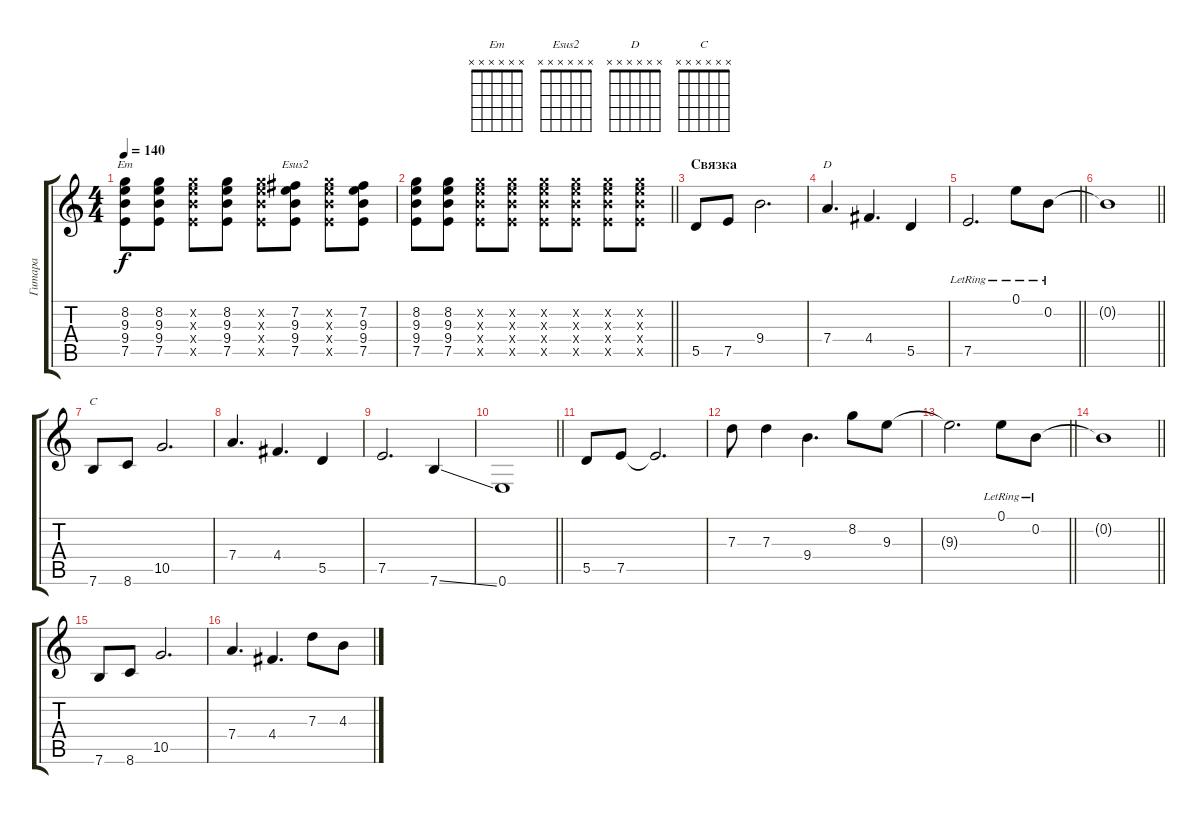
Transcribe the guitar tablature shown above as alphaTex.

\track ("Гитара" "Гитара") {instrument acousticguitarsteel}
\staff {score tabs}
\tuning (E4 B3 G3 D3 A2 E2) {hide}
\chord ("Em" x x x x x x)
\chord ("Esus2" x x x x x x)
\chord ("D" x x x x x x)
\chord ("C" x x x x x x)
\ts (4 4)
\tempo 140
\clef g2
\ks c
(8.2 9.3 9.4 7.5).8{ch "Em" dy f} (8.2 9.3 9.4 7.5).8 (8.2{x} 9.3{x} 9.4{x} 7.5{x}).8 (8.2 9.3 9.4 7.5).8 (8.2{x} 9.3{x} 9.4{x} 7.5{x}).8 (7.2 9.3 9.4 7.5).8{ch "Esus2"} (8.2{x} 9.3{x} 9.4{x} 7.5{x}).8 (7.2 9.3 9.4 7.5).8 |
\barLineRight lightlight
(8.2 9.3 9.4 7.5).8 (8.2 9.3 9.4 7.5).8 (8.2{x} 9.3{x} 9.4{x} 7.5{x}).8 (8.2{x} 9.3{x} 9.4{x} 7.5{x}).8 (8.2{x} 9.3{x} 9.4{x} 7.5{x}).8 (8.2{x} 9.3{x} 9.4{x} 7.5{x}).8 (8.2{x} 9.3{x} 9.4{x} 7.5{x}).8 (8.2{x} 9.3{x} 9.4{x} 7.5{x}).8 |
\section ("" "Связка")
5.5.8 7.5.8 9.4.2{d} |
7.4.4{d ch "D"} 4.4.4{d} 5.5.4 |
\barLineRight lightlight
7.5{lr}.2{d} 0.1{lr}.8 0.2{lr}.8 |
\barLineRight lightlight
0.2{t}.1 |
7.6.8{ch "C"} 8.6.8 10.5.2{d} |
7.4.4{d} 4.4.4{d} 5.5.4 |
7.5.2{d} 7.6{ss}.4 |
\barLineRight lightlight
0.6.1 |
5.5.8 7.5.8 7.5{t}.2{d} |
7.3.8 7.3.4 9.4.4{d} 8.2.8 9.3.8 |
\barLineRight lightlight
9.3{t}.2{d} 0.1{lr}.8 0.2{lr}.8 |
\barLineRight lightlight
0.2{t}.1 |
7.6.8 8.6.8 10.5.2{d} |
7.4.4{d} 4.4.4{d} 7.3.8 4.3.8
